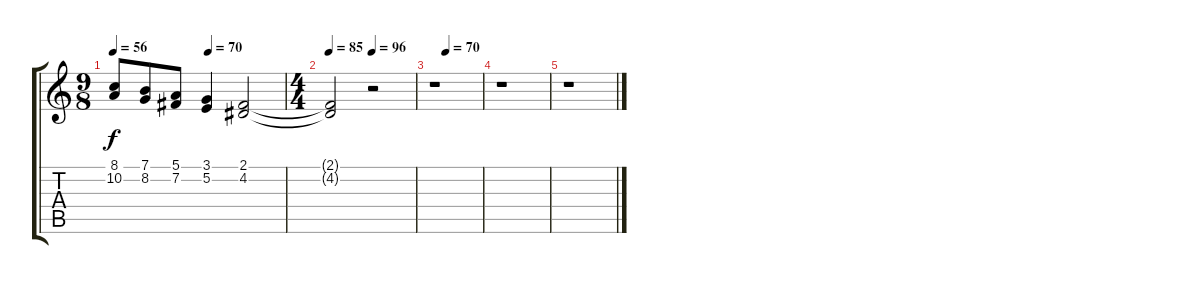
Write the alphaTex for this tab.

\track "" {instrument violin}
\staff {score tabs}
\tuning (E4 B3 G3 D3 A2 E2) {hide}
\ts (9 8)
\tempo 56
\tempo (70 0.5555555555555556)
\clef g2
\ks c
(8.1 10.2).8{dy f} (7.1 8.2).8 (5.1 7.2).8 (3.1 5.2).4 (2.1 4.2).2{volume 0} |
\ts (4 4)
\tempo 85
\tempo (96 0.5)
(2.1{t} 4.2{t}).2 r.2 |
\tempo (70 0.25)
r.1 |
r.1 |
r.1
